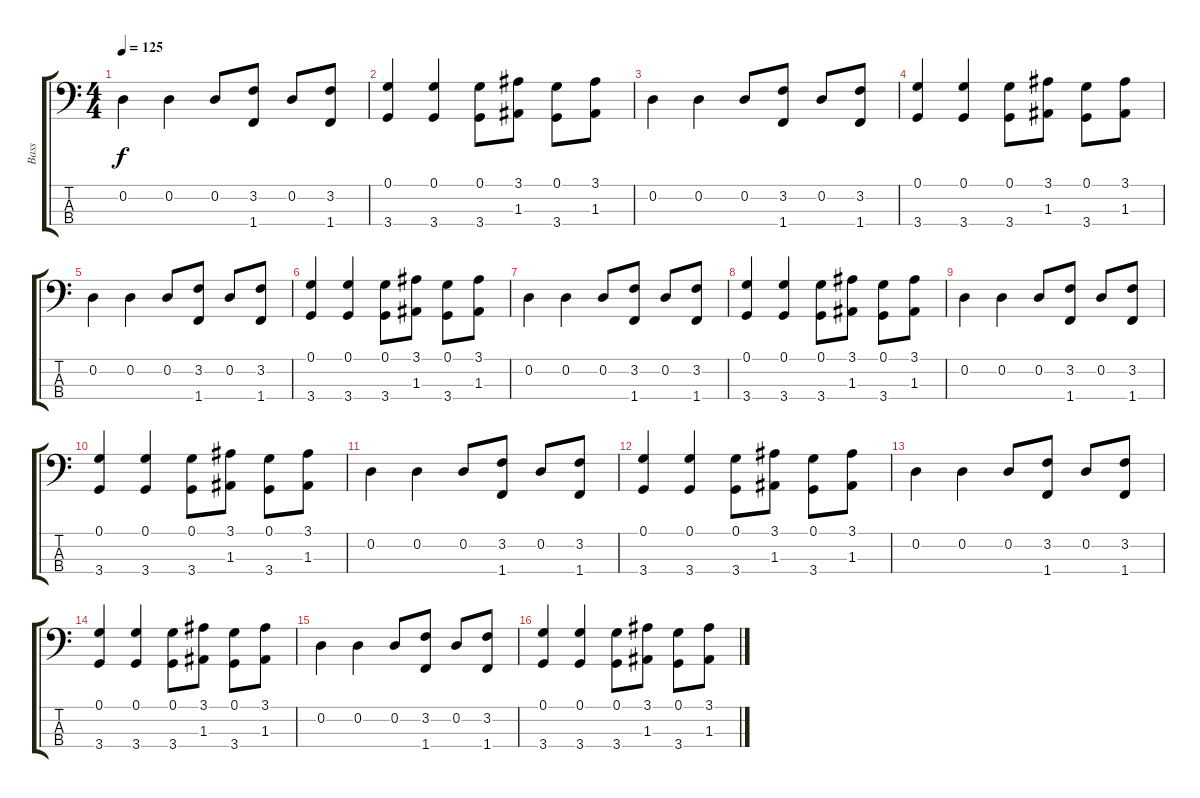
\track ("Bass" "Bass") {instrument electricbassfinger}
\staff {score tabs}
\tuning (G2 D2 A1 E1) {hide}
\ts (4 4)
\tempo 125
\clef f4
\ks c
0.2.4{dy f} 0.2.4 0.2.8 (3.2 1.4).8 0.2.8 (3.2 1.4).8 |
(0.1 3.4).4 (0.1 3.4).4 (0.1 3.4).8 (3.1 1.3).8 (0.1 3.4).8 (3.1 1.3).8 |
0.2.4 0.2.4 0.2.8 (3.2 1.4).8 0.2.8 (3.2 1.4).8 |
(0.1 3.4).4 (0.1 3.4).4 (0.1 3.4).8 (3.1 1.3).8 (0.1 3.4).8 (3.1 1.3).8 |
0.2.4 0.2.4 0.2.8 (3.2 1.4).8 0.2.8 (3.2 1.4).8 |
(0.1 3.4).4 (0.1 3.4).4 (0.1 3.4).8 (3.1 1.3).8 (0.1 3.4).8 (3.1 1.3).8 |
0.2.4 0.2.4 0.2.8 (3.2 1.4).8 0.2.8 (3.2 1.4).8 |
(0.1 3.4).4 (0.1 3.4).4 (0.1 3.4).8 (3.1 1.3).8 (0.1 3.4).8 (3.1 1.3).8 |
0.2.4 0.2.4 0.2.8 (3.2 1.4).8 0.2.8 (3.2 1.4).8 |
(0.1 3.4).4 (0.1 3.4).4 (0.1 3.4).8 (3.1 1.3).8 (0.1 3.4).8 (3.1 1.3).8 |
0.2.4 0.2.4 0.2.8 (3.2 1.4).8 0.2.8 (3.2 1.4).8 |
(0.1 3.4).4 (0.1 3.4).4 (0.1 3.4).8 (3.1 1.3).8 (0.1 3.4).8 (3.1 1.3).8 |
0.2.4 0.2.4 0.2.8 (3.2 1.4).8 0.2.8 (3.2 1.4).8 |
(0.1 3.4).4 (0.1 3.4).4 (0.1 3.4).8 (3.1 1.3).8 (0.1 3.4).8 (3.1 1.3).8 |
0.2.4 0.2.4 0.2.8 (3.2 1.4).8 0.2.8 (3.2 1.4).8 |
(0.1 3.4).4 (0.1 3.4).4 (0.1 3.4).8 (3.1 1.3).8 (0.1 3.4).8 (3.1 1.3).8
